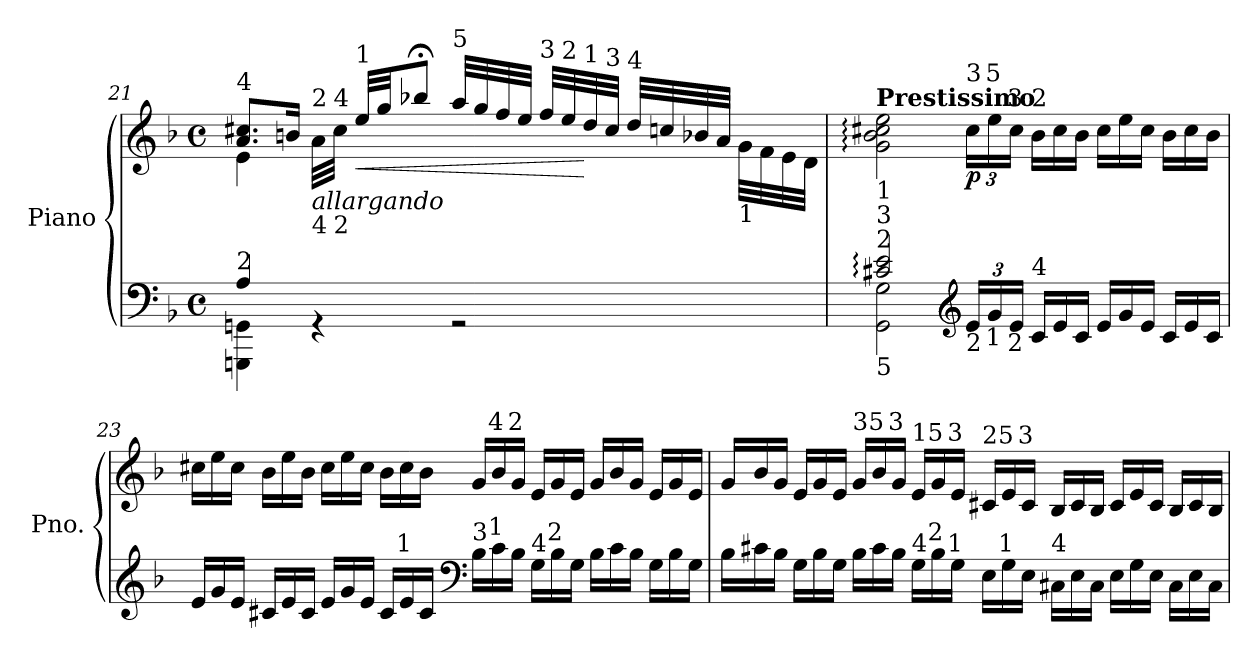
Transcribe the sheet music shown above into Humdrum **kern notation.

**kern	**kern	**dynam
*part1	*part1	*part1
*staff2	*staff1	*staff1/2
*I"Piano	*	*
*I'Pno.	*	*
*clefF4	*clefG2	*
*k[b-]	*k[b-]	*
*M4/4	*M4/4	*
*met(c)	*met(c)	*
=21	=21	=21
*^	*^	*
!	!	!LO:TX:a:t=4	!	!
!LO:TX:a:t=2	!	!	!	!
4A::/	4GGGn\ 4GGn\	8.a/ 8.cc#X/L	4e\	.
*	*	*MM66	*	*
.	.	16bn/Jk	.	.
!	!	!LO:TX:b:i:t=allargando	!	!
!	!	!LO:TX:b:t=4	!	!
!	!	!LO:TX:a:t=2	!	!
4rGG	2.ryy	32a\LLL	2.ryy	.
!	!	!LO:TX:b:t=2	!	!
!	!	!LO:TX:a:t=4	!	!
.	.	32cc#\JJJ	.	.
!	!	!LO:TX:a:t=1	!	!
!	!	!	!	!LO:HP:b
.	.	32ee/LLL	.	<
.	.	32gg/JJ	.	.
.	.	8bb-X;</J	.	.
!	!	!LO:TX:a:t=5	!	!
2rGG	.	32aa/LLL	.	.
.	.	32gg/	.	.
.	.	32ff/	.	.
.	.	32ee/JJJ	.	.
!	!	!LO:TX:a:t=3	!	!
.	.	32ff/LLL	.	.
!	!	!LO:TX:a:t=2	!	!
.	.	32ee/	.	.
!	!	!LO:TX:a:t=1	!	!
.	.	32dd/	.	[
!	!	!LO:TX:a:t=3	!	!
.	.	32cc#/JJJ	.	.
!	!	!LO:TX:a:t=4	!	!
.	.	32dd/LLL	.	.
.	.	32ccn/	.	.
.	.	32b-X/	.	.
.	.	32a/JJJ	.	.
!	!	!LO:TX:b:t=1	!	!
.	.	32g\LLL	.	.
.	.	32f\	.	.
.	.	32e\	.	.
.	.	32d\JJJ	.	.
*	*	*v	*v	*
!!LO:PB:g=z
=22	=22	=22	=22
*	*	*MM108	*
!	!	!LO:TX:a:B:t=Prestissimo	!
!LO:TX:a:t=2	!	!	!
!LO:TX:b:t=5	!	!	!
!LO:TX:a:t=3	!	!	!
!LO:TX:a:t=1	!	!	!
2c#X/: 2e/:	2GG\ 2G\	2g\: 2b-\: 2cc#X\: 2ee\:	.
*clefG2	*	*	*
*Xbrackettup	*	*Xbrackettup	*
!	!	!LO:TX:a:t=3	!
!LO:TX:b:t=2	!	!	!
!	!	!	!LO:DY:b
24e/LL	2ryy	24cc#\LL	p
!	!	!LO:TX:a:t=5	!
!LO:TX:b:t=1	!	!	!
24g/	.	24ee\	.
!	!	!LO:TX:a:t=3	!
!LO:TX:b:t=2	!	!	!
24e/JJ	.	24cc#\JJ	.
*Xtuplet	*	*Xtuplet	*
!	!	!LO:TX:a:t=2	!
!LO:TX:a:t=4	!	!	!
24c#/LL	.	24b-\LL	.
24e/	.	24cc#\	.
24c#/JJ	.	24b-\JJ	.
24e/LL	.	24cc#\LL	.
24g/	.	24ee\	.
24e/JJ	.	24cc#\JJ	.
24c#/LL	.	24b-\LL	.
24e/	.	24cc#\	.
24c#/JJ	.	24b-\JJ	.
*v	*v	*	*
=23	=23	=23
24e/LL	24cc#X\LL	.
24g/	24ee\	.
24e/JJ	24cc#\JJ	.
24c#X/LL	24b-\LL	.
24e/	24ee\	.
24c#/JJ	24b-\JJ	.
24e/LL	24cc#\LL	.
24g/	24ee\	.
24e/JJ	24cc#\JJ	.
24c#/LL	24b-\LL	.
!LO:TX:a:t=1	!	!
24e/	24cc#\	.
24c#/JJ	24b-\JJ	.
*clefF4	*	*
!LO:TX:a:t=3	!	!
24B-\LL	24g/LL	.
!	!LO:TX:a:t=4	!
!LO:TX:a:t=1	!	!
24c#\	24b-/	.
!	!LO:TX:a:t=2	!
24B-\JJ	24g/JJ	.
!LO:TX:a:t=4	!	!
24G\LL	24e/LL	.
!LO:TX:a:t=2	!	!
24B-\	24g/	.
24G\JJ	24e/JJ	.
24B-\LL	24g/LL	.
24c#\	24b-/	.
24B-\JJ	24g/JJ	.
24G\LL	24e/LL	.
24B-\	24g/	.
24G\JJ	24e/JJ	.
!!LO:LB:g=z
=24	=24	=24
24B-\LL	24g/LL	.
24c#X\	24b-/	.
24B-\JJ	24g/JJ	.
24G\LL	24e/LL	.
24B-\	24g/	.
24G\JJ	24e/JJ	.
!	!LO:TX:a:t=3	!
24B-\LL	24g/LL	.
!	!LO:TX:a:t=5	!
24c#\	24b-/	.
!	!LO:TX:a:t=3	!
24B-\JJ	24g/JJ	.
!	!LO:TX:a:t=1	!
!LO:TX:a:t=4	!	!
24G\LL	24e/LL	.
!	!LO:TX:a:t=5	!
!LO:TX:a:t=2	!	!
24B-\	24g/	.
!	!LO:TX:a:t=3	!
!LO:TX:a:t=1	!	!
24G\JJ	24e/JJ	.
!	!LO:TX:a:t=2	!
24E\LL	24c#X/LL	.
!	!LO:TX:a:t=5	!
!LO:TX:a:t=1	!	!
24G\	24e/	.
!	!LO:TX:a:t=3	!
24E\JJ	24c#/JJ	.
!LO:TX:a:t=4	!	!
24C#X\LL	24B-/LL	.
24E\	24c#/	.
24C#\JJ	24B-/JJ	.
24E\LL	24c#/LL	.
24G\	24e/	.
24E\JJ	24c#/JJ	.
24C#\LL	24B-/LL	.
24E\	24c#/	.
24C#\JJ	24B-/JJ	.
=	=	=
*-	*-	*-
